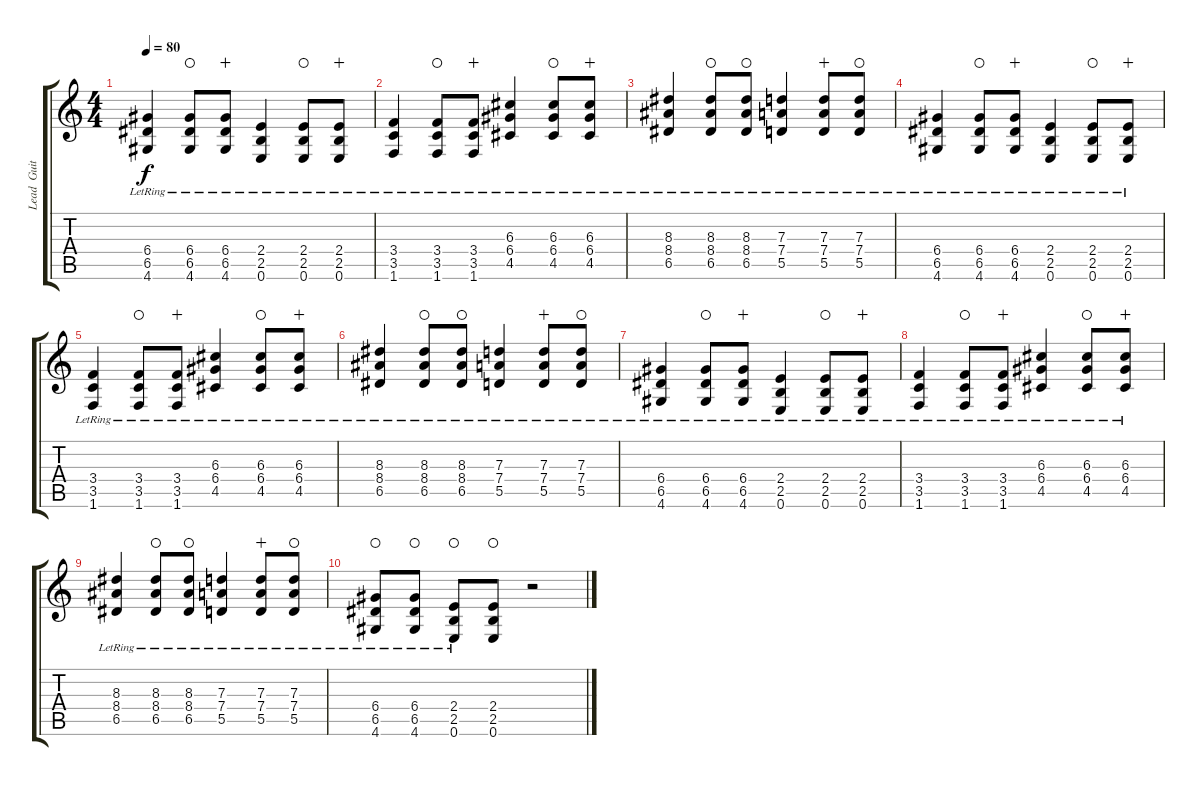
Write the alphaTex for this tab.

\track ("Lead  Guitar (Jason)" "Lead  Guit") {instrument distortionguitar}
\staff {score tabs}
\tuning (E4 B3 G3 D3 A2 E2) {hide}
\ts (4 4)
\tempo 80
\clef g2
\ks c
(6.4{lr} 6.5{lr} 4.6{lr}).4{dy f} (6.4{lr} 6.5{lr} 4.6{lr}).8{waho} (6.4{lr} 6.5{lr} 4.6{lr}).8{wahc} (2.4{lr} 2.5{lr} 0.6{lr}).4 (2.4{lr} 2.5{lr} 0.6{lr}).8{waho} (2.4{lr} 2.5{lr} 0.6{lr}).8{wahc} |
(3.4{lr} 3.5{lr} 1.6{lr}).4 (3.4{lr} 3.5{lr} 1.6{lr}).8{waho} (3.4{lr} 3.5{lr} 1.6{lr}).8{wahc} (6.3{lr} 6.4{lr} 4.5{lr}).4 (6.3{lr} 6.4{lr} 4.5{lr}).8{waho} (6.3{lr} 6.4{lr} 4.5{lr}).8{wahc} |
(8.3{lr} 8.4{lr} 6.5{lr}).4 (8.3{lr} 8.4{lr} 6.5{lr}).8{waho} (8.3{lr} 8.4{lr} 6.5{lr}).8{waho} (7.3{lr} 7.4{lr} 5.5{lr}).4 (7.3{lr} 7.4{lr} 5.5{lr}).8{wahc} (7.3{lr} 7.4{lr} 5.5{lr}).8{waho} |
(6.4{lr} 6.5{lr} 4.6{lr}).4 (6.4{lr} 6.5{lr} 4.6{lr}).8{waho} (6.4{lr} 6.5{lr} 4.6{lr}).8{wahc} (2.4{lr} 2.5{lr} 0.6{lr}).4 (2.4{lr} 2.5{lr} 0.6{lr}).8{waho} (2.4{lr} 2.5{lr} 0.6{lr}).8{wahc} |
(3.4{lr} 3.5{lr} 1.6{lr}).4 (3.4{lr} 3.5{lr} 1.6{lr}).8{waho} (3.4{lr} 3.5{lr} 1.6{lr}).8{wahc} (6.3{lr} 6.4{lr} 4.5{lr}).4 (6.3{lr} 6.4{lr} 4.5{lr}).8{waho} (6.3{lr} 6.4{lr} 4.5{lr}).8{wahc} |
(8.3{lr} 8.4{lr} 6.5{lr}).4 (8.3{lr} 8.4{lr} 6.5{lr}).8{waho} (8.3{lr} 8.4{lr} 6.5{lr}).8{waho} (7.3{lr} 7.4{lr} 5.5{lr}).4 (7.3{lr} 7.4{lr} 5.5{lr}).8{wahc} (7.3{lr} 7.4{lr} 5.5{lr}).8{waho} |
(6.4{lr} 6.5{lr} 4.6{lr}).4 (6.4{lr} 6.5{lr} 4.6{lr}).8{waho} (6.4{lr} 6.5{lr} 4.6{lr}).8{wahc} (2.4{lr} 2.5{lr} 0.6{lr}).4 (2.4{lr} 2.5{lr} 0.6{lr}).8{waho} (2.4{lr} 2.5{lr} 0.6{lr}).8{wahc} |
(3.4{lr} 3.5{lr} 1.6{lr}).4 (3.4{lr} 3.5{lr} 1.6{lr}).8{waho} (3.4{lr} 3.5{lr} 1.6{lr}).8{wahc} (6.3{lr} 6.4{lr} 4.5{lr}).4 (6.3{lr} 6.4{lr} 4.5{lr}).8{waho} (6.3{lr} 6.4{lr} 4.5{lr}).8{wahc} |
(8.3{lr} 8.4{lr} 6.5{lr}).4 (8.3{lr} 8.4{lr} 6.5{lr}).8{waho} (8.3{lr} 8.4{lr} 6.5{lr}).8{waho} (7.3{lr} 7.4{lr} 5.5{lr}).4 (7.3{lr} 7.4{lr} 5.5{lr}).8{wahc} (7.3{lr} 7.4{lr} 5.5{lr}).8{waho} |
(6.4{lr} 6.5{lr} 4.6{lr}).8{waho} (6.4{lr} 6.5{lr} 4.6{lr}).8{waho} (2.4{lr} 2.5{lr} 0.6{lr}).8{waho} (2.4 2.5 0.6).8{waho} r.2
